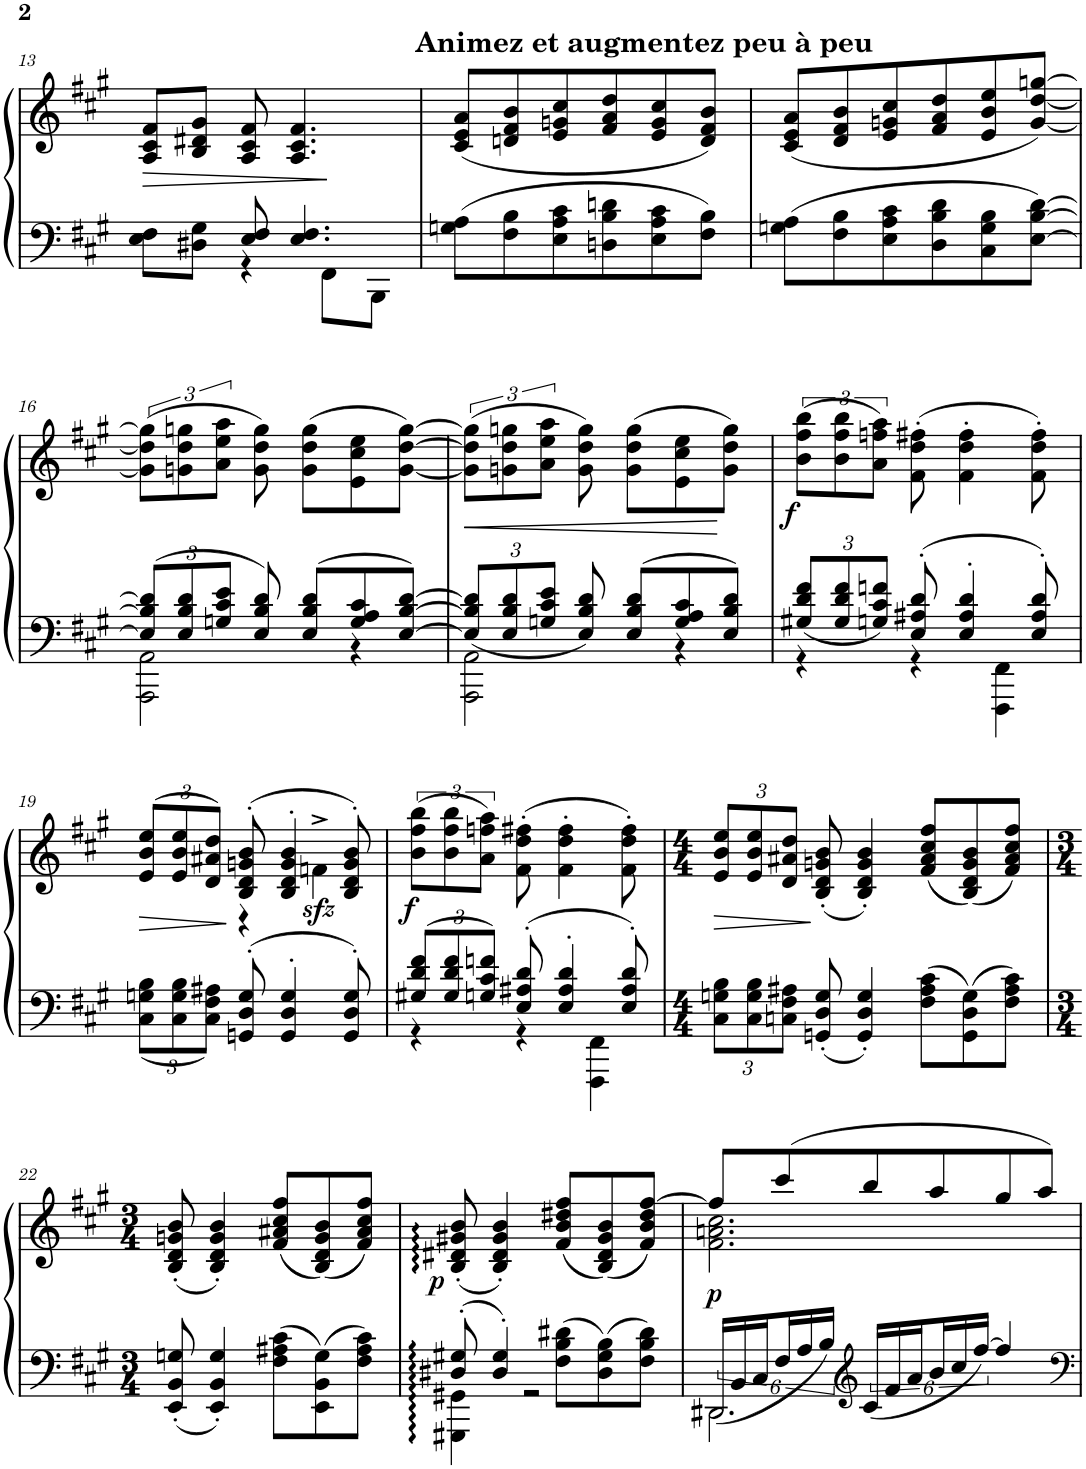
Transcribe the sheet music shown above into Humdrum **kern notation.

**kern	**kern	**dynam
*part1	*part1	*part1
*staff2	*staff1	*staff1/2
*I"Piano	*	*
*I'Pno.	*	*
!!LO:PB:g=z
*clefF4	*clefG2	*
*k[f#c#g#]	*k[f#c#g#]	*
*M3/4	*M3/4	*
=13	=13	=13
*^	*	*
!	!	!	!LO:HP:b
4ryy	8E\ 8F#\L	8A/ 8c#/ 8f#/L	>
.	8D#X\ 8G#\J	8B/ 8d#X/ 8g#/J	.
8E/ 8F#/	4r	8A/ 8c#/ 8f#/	.
4.E/ 4.F#/	.	4.A/ 4.c#/ 4.f#/	.
.	8FF#\L	.	.
.	8BBB\J	.	.
*v	*v	*	*
.	.	]
=14	=14	=14
!	!LO:TX:a:B:t=Animez et augmentez peu à peu	!
8Gn\ 8A\L	(8c#/ 8e/ 8a/L	.
8F#\ 8B\	8dn/ 8f#/ 8b/	.
8E\ 8A\ 8c#\	8e/ 8gn/ 8cc#/	.
8Dn\ 8B\ 8dn\	8f#/ 8a/ 8dd/	.
8E\ 8A\ 8c#\	8e/ 8g/ 8cc#/	.
8F#\ 8B\J	8d/ 8f#/ 8b/J)	.
=15	=15	=15
8Gn\ 8A\L	(8c#/ 8e/ 8a/L	.
8F#\ 8B\	8d/ 8f#/ 8b/	.
8E\ 8A\ 8c#\	8e/ 8gn/ 8cc#/	.
8D\ 8B\ 8d\	8f#/ 8a/ 8dd/	.
8C#\ 8G\ 8B\	8e/ 8b/ 8ee/	.
[8E\ [8B\ [8d\J	[8g/ [8dd/ [8ggn/J)	.
!!LO:LB:g=z
=16	=16	=16
*Xbrackettup	*	*
*^	*	*
12E/] 12B/] 12d/]L	2AAA\ 2AA\	(12g\] 12dd\] 12gg\]L	.
12E/ 12B/ 12d/	.	12gn\ 12dd\ 12ggn\	.
12Gn/ 12c#/ 12e/J	.	12a\ 12ee\ 12aa\J	.
8E/ 8B/ 8d/	.	8g\ 8dd\ 8gg\)	.
8E/ 8B/ 8d/L	.	(8g\ 8dd\ 8gg\L	.
8G/ 8A/ 8c#/	4r	8e\ 8cc#\ 8ee\	.
[8E/ [8B/ [8d/J	.	[8g\ [8dd\ [8gg\J)	.
=17	=17	=17	=17
!	!	!	!LO:HP:b
12E/] 12B/] 12d/]L	2AAA\ 2AA\	(12g\] 12dd\] 12gg\]L	<
12E/ 12B/ 12d/	.	12gn\ 12dd\ 12ggn\	.
12Gn/ 12c#/ 12e/J	.	12a\ 12ee\ 12aa\J	.
8E/ 8B/ 8d/	.	8g\ 8dd\ 8gg\)	.
8E/ 8B/ 8d/L	.	(8g\ 8dd\ 8gg\L	.
8G/ 8A/ 8c#/	4r	8e\ 8cc#\ 8ee\	.
8E/ 8B/ 8d/J	.	8g\ 8dd\ 8gg\J)	[
=18	=18	=18	=18
!	!	!	!LO:DY:b
12G#X/ 12d/ 12f#/L	4r	(12b\ 12ff#\ 12bb\L	f
12G#/ 12d/ 12f#/	.	12b\ 12ff#\ 12bb\	.
12Gn/ 12c#/ 12fn/J	.	12a\ 12ffn\ 12aa\J)	.
8E/' 8A#X/' 8d/'	4r	(8f#\' 8dd\' 8ff#X\'	.
4E/' 4A#/' 4d/'	.	4f#\' 4dd\' 4ff#\'	.
.	4FFF#\ 4FF#\	.	.
8E/' 8A#/' 8d/'	.	8f#\' 8dd\' 8ff#\')	.
*v	*v	*	*
!!LO:LB:g=z
=19	=19	=19
*	*Xbrackettup	*
!	!	!LO:HP:b
*	*^	*
12C#\ 12Gn\ 12B\L	(>12e/ 12b/ 12ee/L	4ryy	>
12C#\ 12G\ 12B\	12e/ 12b/ 12ee/	.	.
12C#\ 12F#\ 12A#X\J	12d/ 12a#X/ 12dd/J)	.	.
8GGn/'> 8D/'> 8G/'>	(>8B/' 8d/' 8gn/' 8b/'	4r	]
4GG/'> 4D/'> 4G/'>	4B/' 4d/' 4g/' 4b/'	.	.
!	!	!	!LO:DY:b
.	.	4fn^>\	sfz
8GG/'> 8D/'> 8G/'>	8B/' 8d/' 8g/' 8b/')	.	.
*	*v	*v	*
=20	=20	=20
*^	*	*
*	*	*brackettup	*
!	!	!	!LO:DY:b
12G#X/ 12d/ 12f#/L	4r	(12b\ 12ff#\ 12bb\L	f
12G#/ 12d/ 12f#/	.	12b\ 12ff#\ 12bb\	.
12Gn/ 12c#/ 12fn/J	.	12a\ 12ffn\ 12aa\J)	.
8E/' 8A#X/' 8d/'	4r	(>8f#\' 8dd\' 8ff#X\'	.
4E/' 4A#/' 4d/'	.	4f#\' 4dd\' 4ff#\'	.
.	4FFF#\ 4FF#\	.	.
8E/' 8A#/' 8d/'	.	8f#\' 8dd\' 8ff#\')	.
*v	*v	*	*
=21	=21	=21
*M4/4	*M4/4	*
*	*Xbrackettup	*
!	!	!LO:HP:b
12C#\ 12Gn\ 12B\L	12e/ 12b/ 12ee/L	>
12C#\ 12G\ 12B\	12e/ 12b/ 12ee/	.
12Cn\ 12F#\ 12A#X\J	12d/ 12a#X/ 12dd/J	.
8GGn/' 8D/' 8G/'	(8B/' 8d/' 8gn/' 8b/'	]
4GG/' 4D/' 4G/'	4B/' 4d/' 4g/' 4b/')	.
8F#\ 8A#\ 8c#\L	(8f#/ 8a#/ 8cc#/ 8ff#/L	.
8GG\ 8D\ 8G\	(8B/ 8d/ 8g/ 8b/)	.
8F#\ 8A#\ 8c#\J	8f#/ 8a#/ 8cc#/ 8ff#/J)	.
!!LO:LB:g=z
=22	=22	=22
*M3/4	*M3/4	*
8EE/' 8BB/' 8Gn/'	(8B/' 8d/' 8gn/' 8b/'	.
4EE/' 4BB/' 4G/'	4B/' 4d/' 4g/' 4b/')	.
8F#\ 8A#X\ 8c#\L	(8f#/ 8a#X/ 8cc#/ 8ff#/L	.
8EE\ 8BB\ 8G\	(8B/ 8d/ 8g/ 8b/)	.
8F#\ 8A#\ 8c#\J	8f#/ 8a#/ 8cc#/ 8ff#/J)	.
=23	=23	=23
*^	*	*
!	!	!	!LO:DY:b
8D#X/' 8G#X/'	4GGG#X\: 4GG#X\:	(8B/' 8d#X/' 8g#X/' 8b/'	p
4D#/' 4G#/'	.	4B/' 4d#/' 4g#/' 4b/')	.
.	2r	.	.
8F#\ 8B\ 8d#X\L	.	(8f#/ 8b/ 8dd#X/ 8ff#/L	.
8D#\ 8G#\ 8B\	.	(8B/ 8d#/ 8g#/ 8b/)	.
8F#\ 8B\ 8d#\J	.	8f#/ 8b/ 8dd#/ [8ff#/J)	.
=24	=24	=24	=24
*brackettup	*	*	*
*	*	*^	*
!	!	!	!	!LO:DY:b
24DD#X/LL	2.DD#\	8ff#/L]	2.f#\ 2.an\ 2.cc#\	p
24BB/	.	.	.	.
24C#/J	.	.	.	.
24F#/L	.	(8ccc#/	.	.
24A/	.	.	.	.
24B/JJ	.	.	.	.
*clefG2	*	*	*	*
24c#/LL	.	8bb/	.	.
24f#/	.	.	.	.
24a/J	.	.	.	.
24b/L	.	8aa/	.	.
24cc#/	.	.	.	.
[24ff#/JJ	.	.	.	.
4ff#/]	.	8gg#/	.	.
.	.	8aa/J)	.	.
*v	*v	*	*	*
*	*v	*v	*
=	=	=
*-	*-	*-
